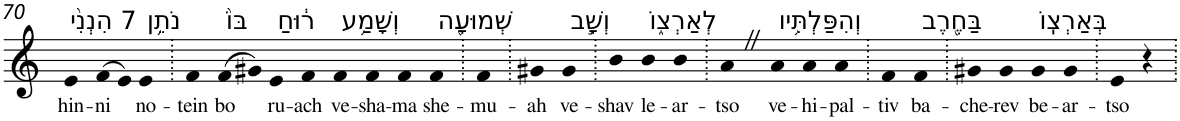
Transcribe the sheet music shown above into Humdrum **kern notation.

**kern	**text
*part1	*part1
*staff1	*staff1
*I"Piano	*
*I'Pno	*
!!LO:PB:g=z
*clefG2	*
*k[]	*
=70	=70
!LO:TX:a:t=7 הִנְנִ֨י	!
!	!LO:LY:b
4e	hin-
!	!LO:LY:b
(>8f	-ni
8e)	.
!LO:TX:a:t=נֹתֵ֥ן	!
!	!LO:LY:b
4e	no-
=71.	=71.
!	!LO:LY:b
4f	-tein
!LO:TX:a:t=בּוֹ֙	!
!	!LO:LY:b
(>8f	bo
8g#X)	.
!LO:TX:a:t=ר֔וּחַ	!
!	!LO:LY:b
4e	ru-
!	!LO:LY:b
4f	-ach
!LO:TX:a:t=וְשָׁמַ֥ע	!
!	!LO:LY:b
4f	ve-
!	!LO:LY:b
4f	-sha-
!	!LO:LY:b
4f	-ma
!LO:TX:a:t=שְׁמוּעָ֖ה	!
!	!LO:LY:b
4f	she-
=72.	=72.
!	!LO:LY:b
4f	-mu-
=73.	=73.
!	!LO:LY:b
4g#X	-ah
!LO:TX:a:t=וְשָׁ֣ב	!
!	!LO:LY:b
4g#	ve-
=74.	=74.
!	!LO:LY:b
4b	-shav
!LO:TX:a:t=לְאַרְצ֑וֹ	!
!	!LO:LY:b
4b	le-
!	!LO:LY:b
4b	-ar-
=75.	=75.
!	!LO:LY:b
4aZ	-tso
!LO:TX:a:t=וְהִפַּלְתִּ֥יו	!
!	!LO:LY:b
4a	ve-
!	!LO:LY:b
4a	-hi-
!	!LO:LY:b
4a	-pal-
=76.	=76.
!	!LO:LY:b
4f	-tiv
!LO:TX:a:t=בַּחֶ֖רֶב	!
!	!LO:LY:b
4f	ba-
=77.	=77.
!	!LO:LY:b
4g#X	-che-
!	!LO:LY:b
4g#	-rev
!LO:TX:a:t=בְּאַרְצֽוֹ	!
!	!LO:LY:b
4g#	be-
!	!LO:LY:b
4g#	-ar-
=78.	=78.
!	!LO:LY:b
4e	-tso
4r	.
=.	=.
*-	*-
